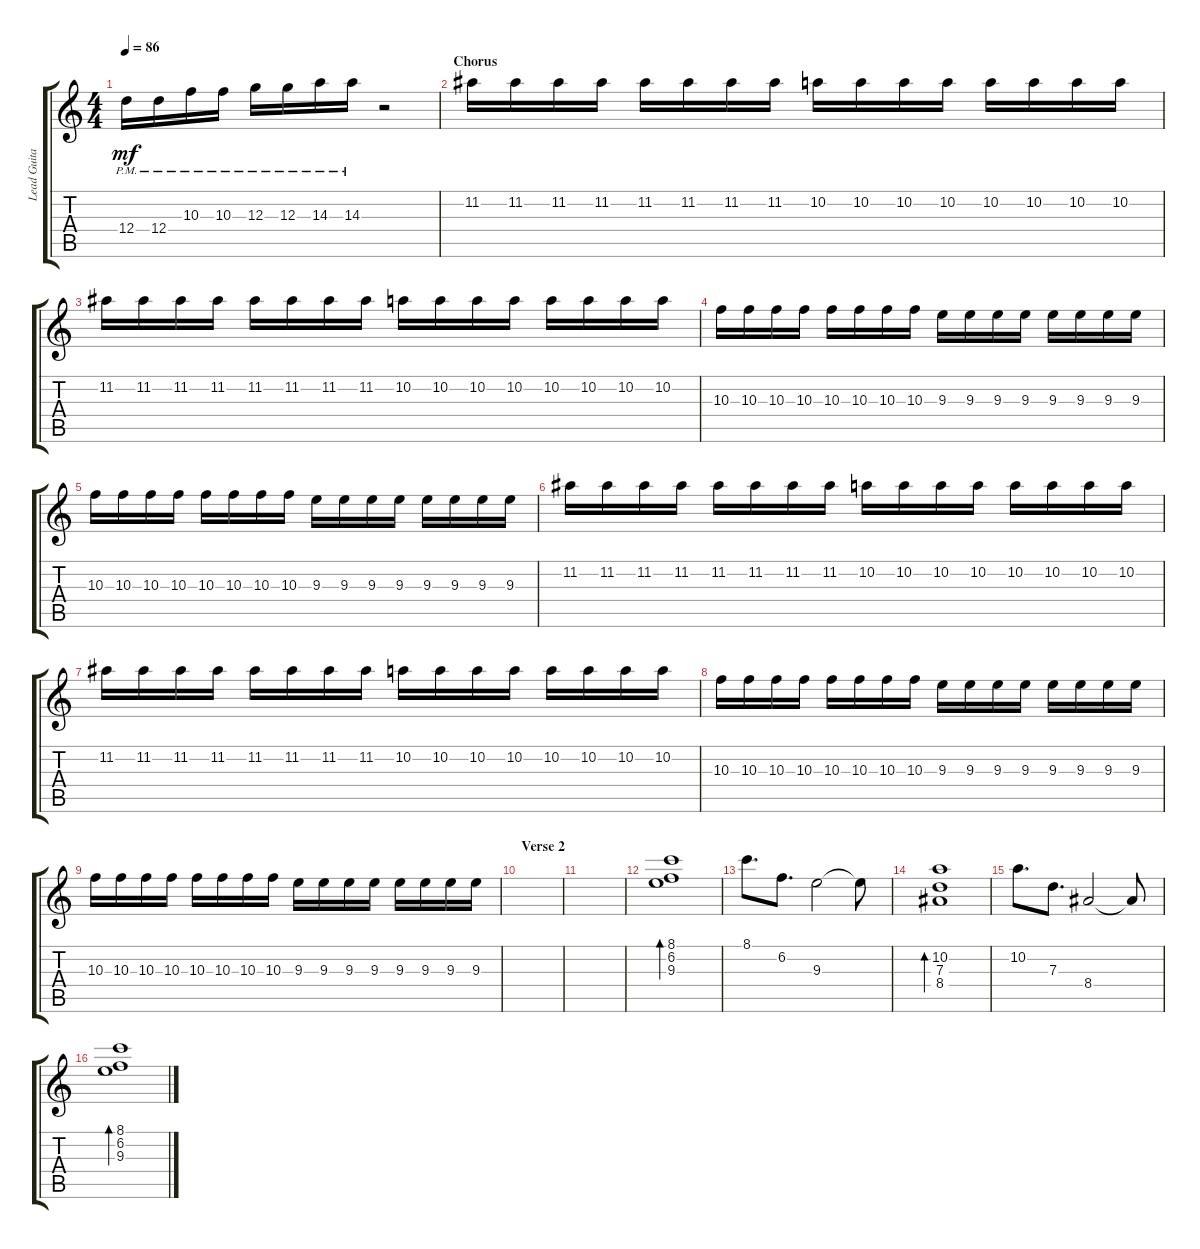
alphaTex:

\track ("Lead Guitar" "Lead Guita") {instrument overdrivenguitar}
\staff {score tabs}
\tuning (E4 B3 G3 D3 A2 E2) {hide}
\ts (4 4)
\tempo 86
\clef g2
\ks c
12.4{pm}.16{dy mf} 12.4{pm}.16 10.3{pm}.16 10.3{pm}.16 12.3{pm}.16 12.3{pm}.16 14.3{pm}.16 14.3{pm}.16 r.2 |
\section ("" "Chorus")
11.2.16 11.2.16 11.2.16 11.2.16 11.2.16 11.2.16 11.2.16 11.2.16 10.2.16 10.2.16 10.2.16 10.2.16 10.2.16 10.2.16 10.2.16 10.2.16 |
11.2.16 11.2.16 11.2.16 11.2.16 11.2.16 11.2.16 11.2.16 11.2.16 10.2.16 10.2.16 10.2.16 10.2.16 10.2.16 10.2.16 10.2.16 10.2.16 |
10.3.16 10.3.16 10.3.16 10.3.16 10.3.16 10.3.16 10.3.16 10.3.16 9.3.16 9.3.16 9.3.16 9.3.16 9.3.16 9.3.16 9.3.16 9.3.16 |
10.3.16 10.3.16 10.3.16 10.3.16 10.3.16 10.3.16 10.3.16 10.3.16 9.3.16 9.3.16 9.3.16 9.3.16 9.3.16 9.3.16 9.3.16 9.3.16 |
11.2.16 11.2.16 11.2.16 11.2.16 11.2.16 11.2.16 11.2.16 11.2.16 10.2.16 10.2.16 10.2.16 10.2.16 10.2.16 10.2.16 10.2.16 10.2.16 |
11.2.16 11.2.16 11.2.16 11.2.16 11.2.16 11.2.16 11.2.16 11.2.16 10.2.16 10.2.16 10.2.16 10.2.16 10.2.16 10.2.16 10.2.16 10.2.16 |
10.3.16 10.3.16 10.3.16 10.3.16 10.3.16 10.3.16 10.3.16 10.3.16 9.3.16 9.3.16 9.3.16 9.3.16 9.3.16 9.3.16 9.3.16 9.3.16 |
10.3.16 10.3.16 10.3.16 10.3.16 10.3.16 10.3.16 10.3.16 10.3.16 9.3.16 9.3.16 9.3.16 9.3.16 9.3.16 9.3.16 9.3.16 9.3.16 |
\section ("" "Verse 2")
|
|
(8.1 6.2 9.3).1{bd 30} |
8.1.8{d} 6.2.8{d} 9.3.2 9.3{t}.8 |
(10.2 7.3 8.4).1{bd 30} |
10.2.8{d} 7.3.8{d} 8.4.2 8.4{t}.8 |
(8.1 6.2 9.3).1{bd 30}
